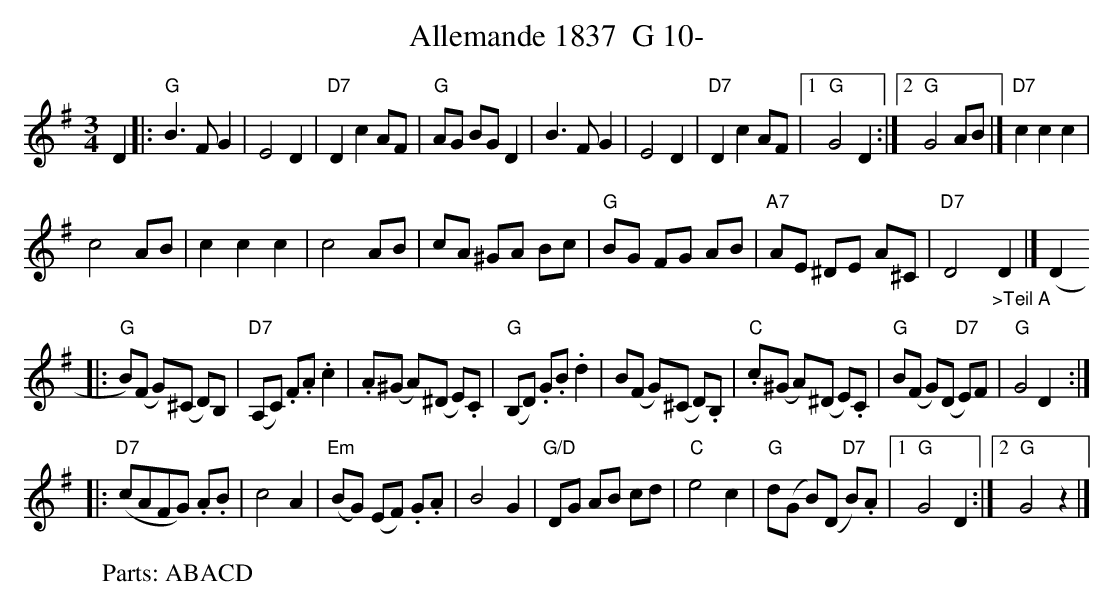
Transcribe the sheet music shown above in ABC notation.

X:1
T:Allemande 1837  G 10-
M:3/4
L:1/8
K:G %%MIDI gchordon
D2 |: "G"B3FG2 | E4D2 | "D7"D2c2AF | "G"AG BGD2 | B3FG2 | E4D2 | "D7"D2c2AF |1 "G"G4D2 :|2"G"G4AB |] "D7"c2c2c2 |
c4AB | c2c2c2 | c4AB | cA ^GA Bc | "G"BG FG AB | "A7"AE ^DE A^C | "D7"D4"_>Teil A"D2 |] (D2
|: "G"B)(F G)(^C D)B, | ("D7"A,C) .F.A .c2 | .A(^G A)(^D E).C | ("G"B,D) .G.B .d2 | B(F G)(^C D).B, | "C".c(^G A)(^D E).C | "G"B(F G)(D "D7"E)F | "G"G4D2::
("D7"cAFG) .A.B | c4A2 | ("Em"BG) (EF) .G.A | B4G2 | "G/D"DG AB cd | "C"e4c2 | "G"d(G B)(D "D7"B).A |1 "G"G4D2 :|2 "G"G4z2 |]
W:Parts: ABACD
